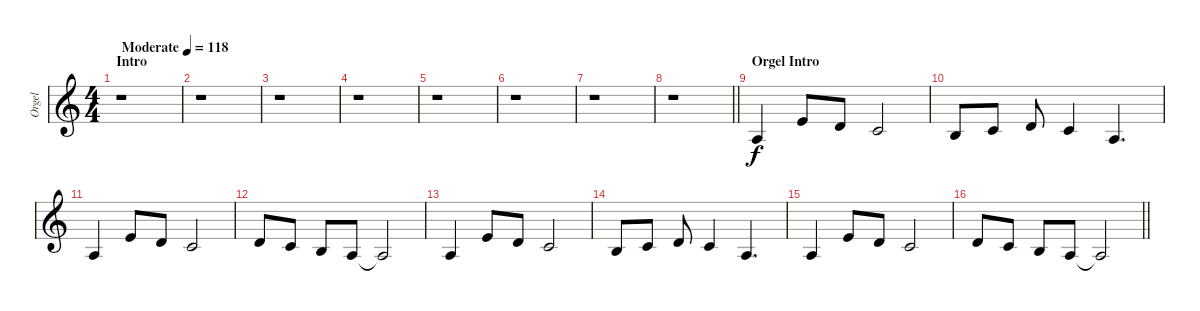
\track ("Orgel" "Orgel") {instrument churchorgan}
\staff {score}
\tuning (E4 B3 G3 D3 A2 E2) {hide}
\ts (4 4)
\section ("" "Intro")
\tempo (118 "Moderate")
\clef g2
\ks c
r.1{dy f instrument churchorgan} |
r.1 |
r.1 |
r.1 |
r.1 |
r.1 |
r.1 |
\barLineRight lightlight
r.1 |
\section ("" "Orgel Intro")
2.3.4 0.1.8 3.2.8 1.2.2 |
0.2.8 1.2.8 3.2.8 1.2.4 2.3.4{d} |
2.3.4 0.1.8 3.2.8 1.2.2 |
3.2.8 1.2.8 0.2.8 2.3.8 2.3{t}.2 |
2.3.4 0.1.8 3.2.8 1.2.2 |
0.2.8 1.2.8 3.2.8 1.2.4 2.3.4{d} |
2.3.4 0.1.8 3.2.8 1.2.2 |
\barLineRight lightlight
3.2.8 1.2.8 0.2.8 2.3.8 2.3{t}.2
